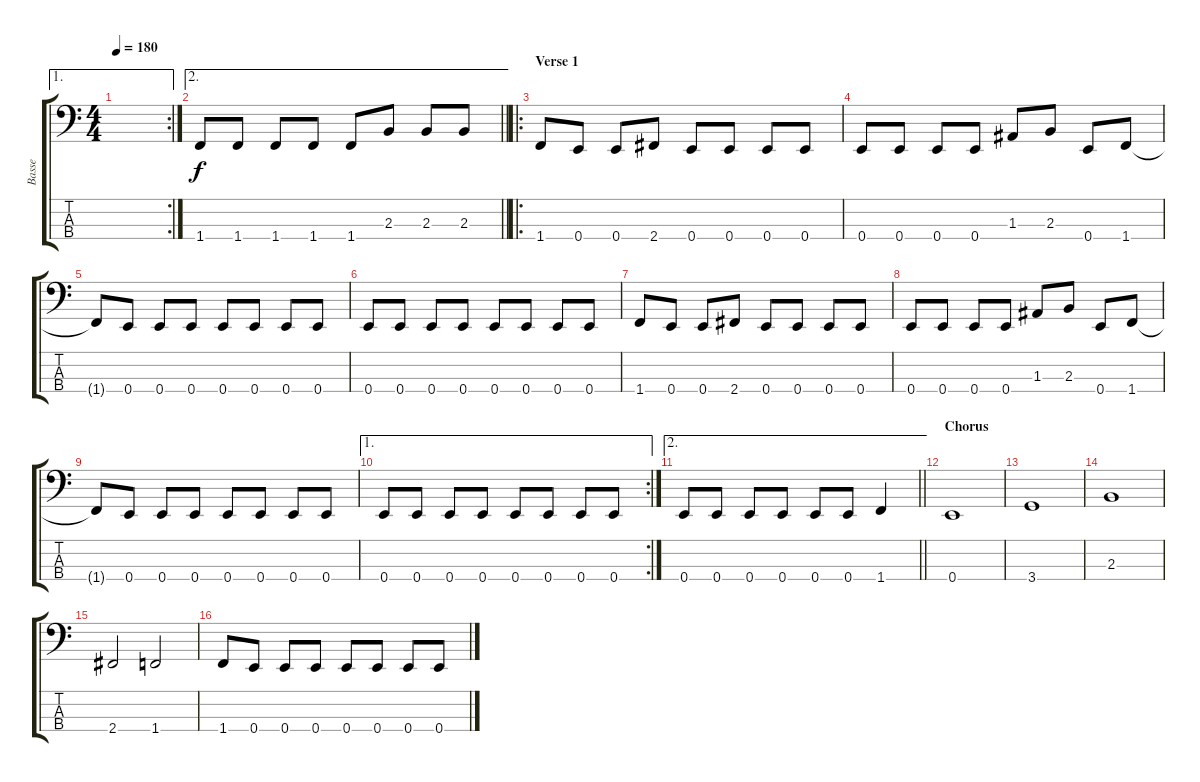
\track ("Basse" "Basse") {instrument electricbassfinger}
\staff {score tabs}
\tuning (G2 D2 A1 E1) {hide}
\ae 1
\rc 2
\ts (4 4)
\tempo 180
\clef f4
\ks c
|
\ae 2
\barLineRight lightlight
1.4.8 1.4.8 1.4.8 1.4.8 1.4.8 2.3.8 2.3.8 2.3.8 |
\ro
\section ("" "Verse 1")
1.4.8 0.4.8 0.4.8 2.4.8 0.4.8 0.4.8 0.4.8 0.4.8 |
0.4.8 0.4.8 0.4.8 0.4.8 1.3.8 2.3.8 0.4.8 1.4.8 |
1.4{t}.8 0.4.8 0.4.8 0.4.8 0.4.8 0.4.8 0.4.8 0.4.8 |
0.4.8 0.4.8 0.4.8 0.4.8 0.4.8 0.4.8 0.4.8 0.4.8 |
1.4.8 0.4.8 0.4.8 2.4.8 0.4.8 0.4.8 0.4.8 0.4.8 |
0.4.8 0.4.8 0.4.8 0.4.8 1.3.8 2.3.8 0.4.8 1.4.8 |
1.4{t}.8 0.4.8 0.4.8 0.4.8 0.4.8 0.4.8 0.4.8 0.4.8 |
\ae 1
\rc 2
0.4.8 0.4.8 0.4.8 0.4.8 0.4.8 0.4.8 0.4.8 0.4.8 |
\ae 2
\barLineRight lightlight
0.4.8 0.4.8 0.4.8 0.4.8 0.4.8 0.4.8 1.4.4 |
\section ("" "Chorus")
0.4.1 |
3.4.1 |
2.3.1 |
2.4.2 1.4.2 |
1.4.8 0.4.8 0.4.8 0.4.8 0.4.8 0.4.8 0.4.8 0.4.8
